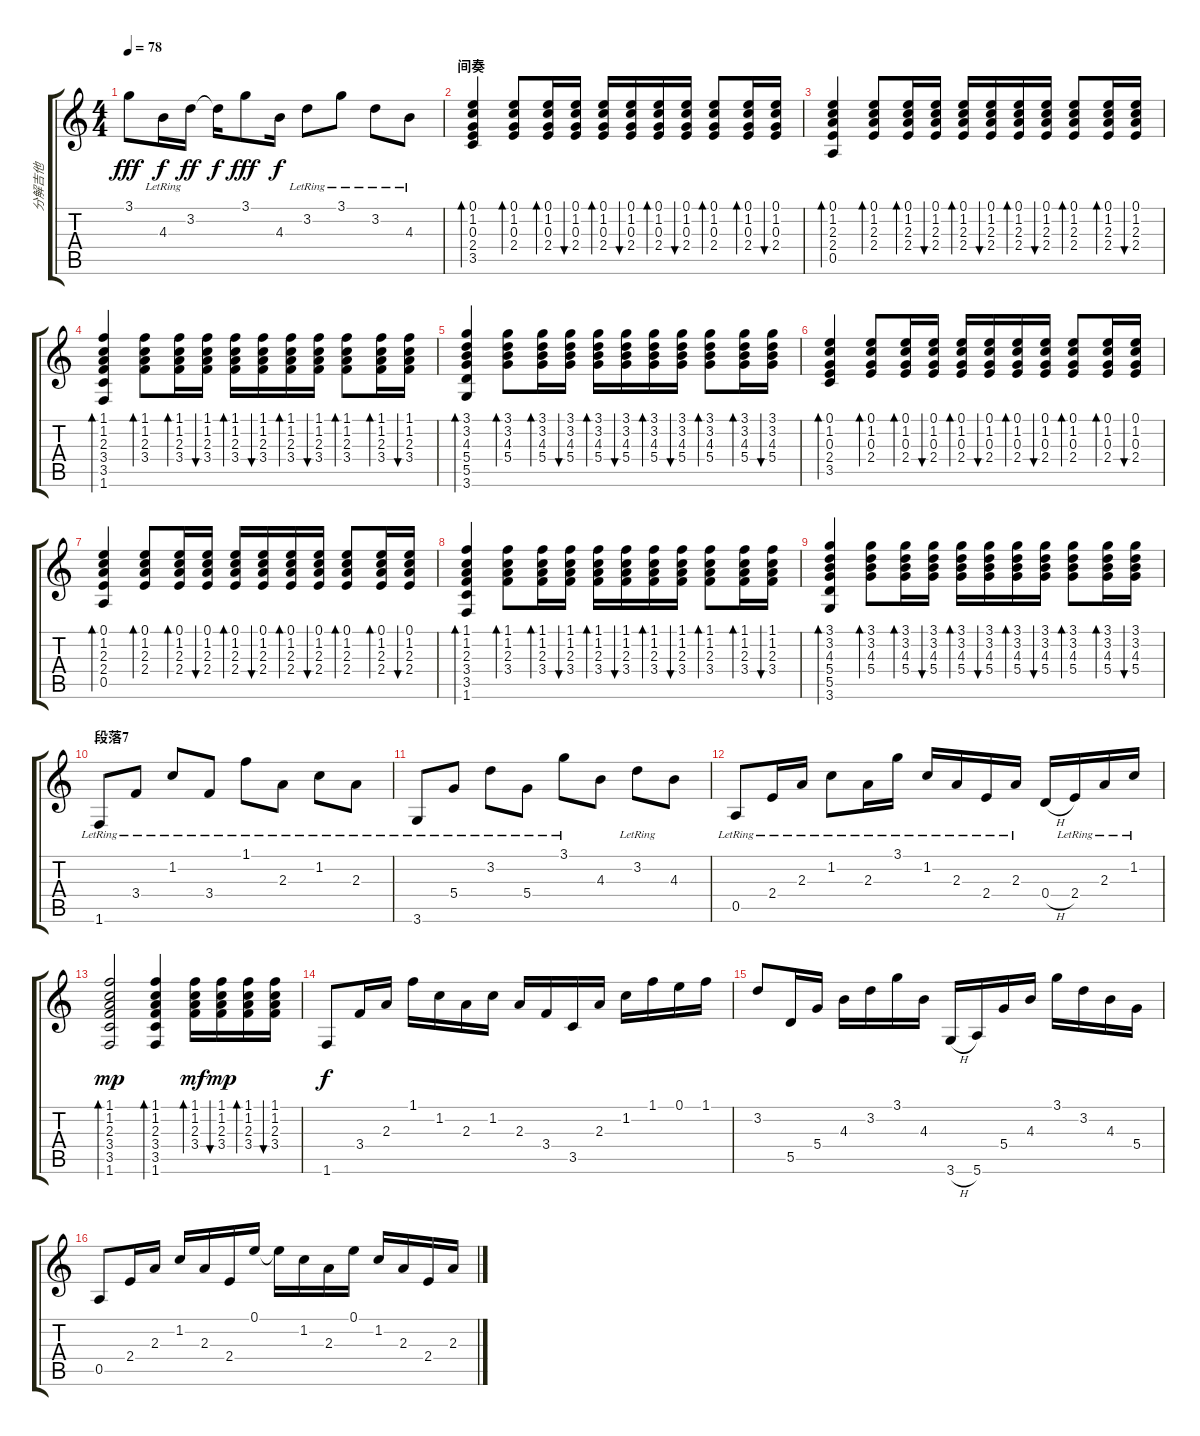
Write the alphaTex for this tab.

\track ("分解吉他" "分解吉他") {instrument acousticguitarsteel}
\staff {score tabs}
\tuning (E4 B3 G3 D3 A2 E2) {hide}
\ts (4 4)
\tempo 78
\clef g2
\ks c
3.1.8{dy fff} 4.3{lr}.16{dy f} 3.2.16{dy ff} 3.2{t}.16{dy f} 3.1.8{dy fff} 4.3.16{dy f} 3.2{lr}.8 3.1{lr}.8 3.2{lr}.8 4.3{lr}.8 |
\section ("" "间奏")
(0.1 1.2 0.3 2.4 3.5).4{bd 30} (0.1 1.2 0.3 2.4).8{bd 30} (0.1 1.2 0.3 2.4).16{bd 30} (0.1 1.2 0.3 2.4).16{bu 30} (0.1 1.2 0.3 2.4).16{bd 30} (0.1 1.2 0.3 2.4).16{bu 30} (0.1 1.2 0.3 2.4).16{bd 30} (0.1 1.2 0.3 2.4).16{bu 60} (0.1 1.2 0.3 2.4).8{bd 30} (0.1 1.2 0.3 2.4).16{bd 30} (0.1 1.2 0.3 2.4).16{bu 30} |
(0.1 1.2 2.3 2.4 0.5).4{bd 30} (0.1 1.2 2.3 2.4).8{bd 30} (0.1 1.2 2.3 2.4).16{bd 30} (0.1 1.2 2.3 2.4).16{bu 30} (0.1 1.2 2.3 2.4).16{bd 30} (0.1 1.2 2.3 2.4).16{bu 30} (0.1 1.2 2.3 2.4).16{bd 30} (0.1 1.2 2.3 2.4).16{bu 60} (0.1 1.2 2.3 2.4).8{bd 30} (0.1 1.2 2.3 2.4).16{bd 30} (0.1 1.2 2.3 2.4).16{bu 30} |
(1.1 1.2 2.3 3.4 3.5 1.6).4{bd 30} (1.1 1.2 2.3 3.4).8{bd 30} (1.1 1.2 2.3 3.4).16{bd 30} (1.1 1.2 2.3 3.4).16{bu 30} (1.1 1.2 2.3 3.4).16{bd 30} (1.1 1.2 2.3 3.4).16{bu 30} (1.1 1.2 2.3 3.4).16{bd 30} (1.1 1.2 2.3 3.4).16{bu 60} (1.1 1.2 2.3 3.4).8{bd 30} (1.1 1.2 2.3 3.4).16{bd 30} (1.1 1.2 2.3 3.4).16{bu 30} |
(3.1 3.2 4.3 5.4 5.5 3.6).4{bd 30} (3.1 3.2 4.3 5.4).8{bd 30} (3.1 3.2 4.3 5.4).16{bd 30} (3.1 3.2 4.3 5.4).16{bu 30} (3.1 3.2 4.3 5.4).16{bd 30} (3.1 3.2 4.3 5.4).16{bu 30} (3.1 3.2 4.3 5.4).16{bd 30} (3.1 3.2 4.3 5.4).16{bu 30} (3.1 3.2 4.3 5.4).8{bd 30} (3.1 3.2 4.3 5.4).16{bd 30} (3.1 3.2 4.3 5.4).16{bu 30} |
(0.1 1.2 0.3 2.4 3.5).4{bd 30} (0.1 1.2 0.3 2.4).8{bd 30} (0.1 1.2 0.3 2.4).16{bd 30} (0.1 1.2 0.3 2.4).16{bu 30} (0.1 1.2 0.3 2.4).16{bd 30} (0.1 1.2 0.3 2.4).16{bu 30} (0.1 1.2 0.3 2.4).16{bd 30} (0.1 1.2 0.3 2.4).16{bu 60} (0.1 1.2 0.3 2.4).8{bd 30} (0.1 1.2 0.3 2.4).16{bd 30} (0.1 1.2 0.3 2.4).16{bu 30} |
(0.1 1.2 2.3 2.4 0.5).4{bd 30} (0.1 1.2 2.3 2.4).8{bd 30} (0.1 1.2 2.3 2.4).16{bd 30} (0.1 1.2 2.3 2.4).16{bu 30} (0.1 1.2 2.3 2.4).16{bd 30} (0.1 1.2 2.3 2.4).16{bu 30} (0.1 1.2 2.3 2.4).16{bd 30} (0.1 1.2 2.3 2.4).16{bu 60} (0.1 1.2 2.3 2.4).8{bd 30} (0.1 1.2 2.3 2.4).16{bd 30} (0.1 1.2 2.3 2.4).16{bu 30} |
(1.1 1.2 2.3 3.4 3.5 1.6).4{bd 30} (1.1 1.2 2.3 3.4).8{bd 30} (1.1 1.2 2.3 3.4).16{bd 30} (1.1 1.2 2.3 3.4).16{bu 30} (1.1 1.2 2.3 3.4).16{bd 30} (1.1 1.2 2.3 3.4).16{bu 30} (1.1 1.2 2.3 3.4).16{bd 30} (1.1 1.2 2.3 3.4).16{bu 60} (1.1 1.2 2.3 3.4).8{bd 30} (1.1 1.2 2.3 3.4).16{bd 30} (1.1 1.2 2.3 3.4).16{bu 30} |
(3.1 3.2 4.3 5.4 5.5 3.6).4{bd 30} (3.1 3.2 4.3 5.4).8{bd 30} (3.1 3.2 4.3 5.4).16{bd 30} (3.1 3.2 4.3 5.4).16{bu 30} (3.1 3.2 4.3 5.4).16{bd 30} (3.1 3.2 4.3 5.4).16{bu 30} (3.1 3.2 4.3 5.4).16{bd 30} (3.1 3.2 4.3 5.4).16{bu 30} (3.1 3.2 4.3 5.4).8{bd 30} (3.1 3.2 4.3 5.4).16{bd 30} (3.1 3.2 4.3 5.4).16{bu 30} |
\section ("" "段落7")
1.6{lr}.8{volume 12} 3.4{lr}.8 1.2{lr}.8 3.4{lr}.8 1.1{lr}.8 2.3{lr}.8 1.2{lr}.8 2.3{lr}.8 |
3.6{lr}.8 5.4{lr}.8 3.2{lr}.8 5.4{lr}.8 3.1{lr}.8 4.3.8 3.2{lr}.8 4.3.8 |
0.5{lr}.8 2.4{lr}.16 2.3{lr}.16 1.2{lr}.8 2.3{lr}.16 3.1{lr}.16 1.2{lr}.16 2.3{lr}.16 2.4{lr}.16 2.3{lr}.16 0.4{h}.16 2.4{lr}.16 2.3{lr}.16 1.2{lr}.16 |
(1.1 1.2 2.3 3.4 3.5 1.6).2{bd 30 dy mp} (1.1 1.2 2.3 3.4 3.5 1.6).4{bd 30} (1.1 1.2 2.3 3.4).16{bd 30 dy mf} (1.1 1.2 2.3 3.4).16{bu 30 dy mp} (1.1 1.2 2.3 3.4).16{bd 30} (1.1 1.2 2.3 3.4).16{bu 30} |
1.6.8{dy f} 3.4.16 2.3.16 1.1.16 1.2.16 2.3.16 1.2.16 2.3.16 3.4.16 3.5.16 2.3.16 1.2.16 1.1.16 0.1.16 1.1.16 |
3.2.8 5.5.16 5.4.16 4.3.16 3.2.16 3.1.16 4.3.16 3.6{h}.16 5.6.16 5.4.16 4.3.16 3.1.16 3.2.16 4.3.16 5.4.16 |
0.5.8 2.4.16 2.3.16 1.2.16 2.3.16 2.4.16 0.1.16 0.1{t}.16 1.2.16 2.3.16 0.1.16 1.2.16 2.3.16 2.4.16 2.3.16
